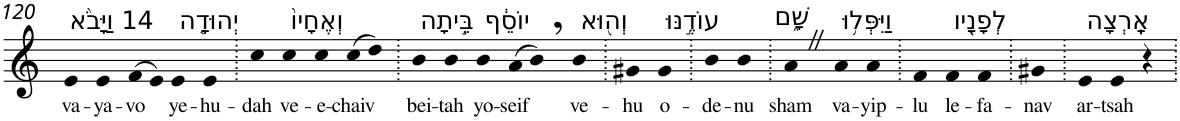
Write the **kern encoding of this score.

**kern	**text
*part1	*part1
*staff1	*staff1
*I"Piano	*
*I'Pno	*
!!LO:PB:g=z
*clefG2	*
*k[]	*
=120	=120
!LO:TX:a:t=14 וַיָּבֹ֨א	!
!	!LO:LY:b
4e	va-
!	!LO:LY:b
4e	-ya-
!	!LO:LY:b
(>8f	-vo
8e)	.
!LO:TX:a:t=יְהוּדָ֤ה	!
!	!LO:LY:b
4e	ye-
!	!LO:LY:b
4e	-hu-
=121.	=121.
!	!LO:LY:b
4cc	-dah
!LO:TX:a:t=וְאֶחָיו֙	!
!	!LO:LY:b
4cc	ve-
!	!LO:LY:b
4cc	-e-
!	!LO:LY:b
(>8cc	-chaiv
8dd)	.
=122.	=122.
!LO:TX:a:t=בֵּ֣יתָה	!
!	!LO:LY:b
4b	bei-
!	!LO:LY:b
4b	-tah
!LO:TX:a:t=יוֹסֵ֔ף	!
!	!LO:LY:b
4b	yo-
!	!LO:LY:b
(>8a	-seif
8b,)	.
!LO:TX:a:t=וְה֖וּא	!
!	!LO:LY:b
4b	ve-
=123.	=123.
!	!LO:LY:b
4g#X	-hu
!LO:TX:a:t=עוֹדֶ֣נּוּ	!
!	!LO:LY:b
4g#	o-
=124.	=124.
!	!LO:LY:b
4b	-de-
!	!LO:LY:b
4b	-nu
=125.	=125.
!LO:TX:a:t=שָׁ֑ם	!
!	!LO:LY:b
4aZ	sham
!LO:TX:a:t=וַיִּפְּל֥וּ	!
!	!LO:LY:b
4a	va-
!	!LO:LY:b
4a	-yip-
=126.	=126.
!	!LO:LY:b
4f	-lu
!LO:TX:a:t=לְפָנָ֖יו	!
!	!LO:LY:b
4f	le-
!	!LO:LY:b
4f	-fa-
=127.	=127.
!	!LO:LY:b
4g#X	-nav
=128.	=128.
!LO:TX:a:t=אָֽרְצָה	!
!	!LO:LY:b
4e	ar-
!	!LO:LY:b
4e	-tsah
4r	.
=.	=.
*-	*-
